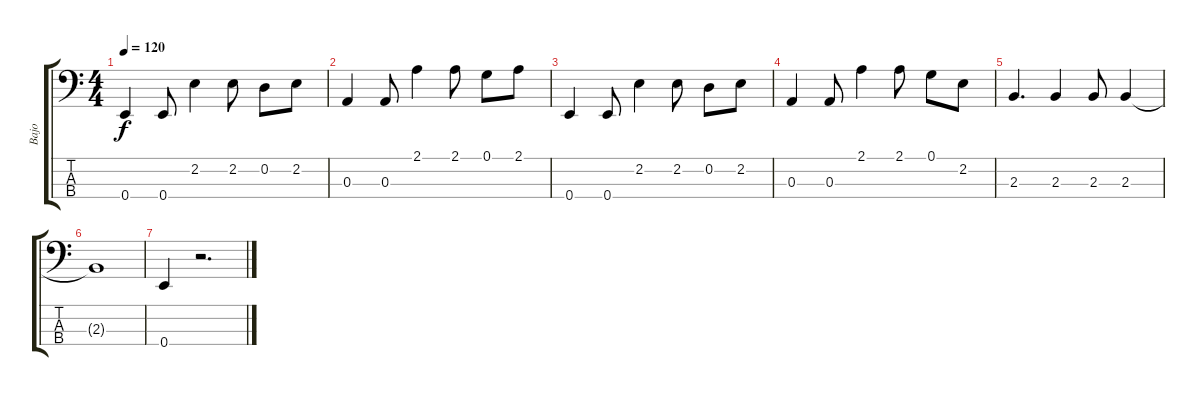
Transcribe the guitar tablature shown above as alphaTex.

\track ("Bajo" "Bajo") {instrument electricbassfinger}
\staff {score tabs}
\tuning (G2 D2 A1 E1) {hide}
\ts (4 4)
\tempo 120
\clef f4
\ks c
0.4.4{dy f} 0.4.8 2.2.4 2.2.8 0.2.8 2.2.8 |
0.3.4 0.3.8 2.1.4 2.1.8 0.1.8 2.1.8 |
0.4.4 0.4.8 2.2.4 2.2.8 0.2.8 2.2.8 |
0.3.4 0.3.8 2.1.4 2.1.8 0.1.8 2.2.8 |
2.3.4{d} 2.3.4 2.3.8 2.3.4 |
2.3{t}.1 |
0.4.4 r.2{d}
